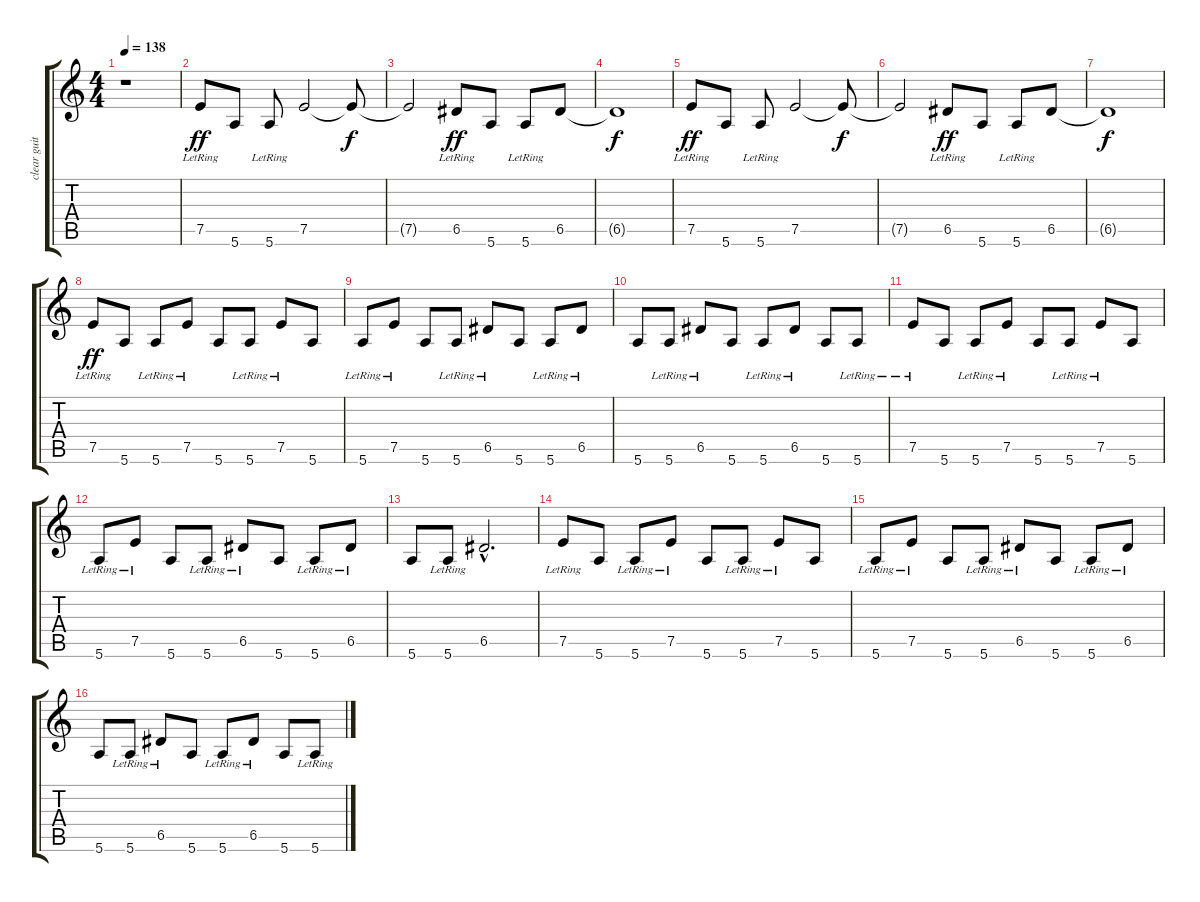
\track ("clear guitar" "clear guit") {instrument acousticguitarsteel}
\staff {score tabs}
\tuning (E4 B3 G3 D3 A2 E2) {hide}
\ts (4 4)
\tempo 138
\tempo 210
\tempo 138
\clef g2
\ks c
r.1{dy ff instrument acousticguitarsteel} |
7.5{lr}.8 5.6.8 5.6{lr}.8 7.5.2 7.5{t}.8{dy f} |
7.5{t}.2 6.5{lr}.8{dy ff} 5.6.8 5.6{lr}.8 6.5.8 |
6.5{t}.1{dy f} |
7.5{lr}.8{dy ff} 5.6.8 5.6{lr}.8 7.5.2 7.5{t}.8{dy f} |
7.5{t}.2 6.5{lr}.8{dy ff} 5.6.8 5.6{lr}.8 6.5.8 |
6.5{t}.1{dy f} |
7.5{lr}.8{dy ff} 5.6.8 5.6{lr}.8 7.5{lr}.8 5.6.8 5.6{lr}.8 7.5{lr}.8 5.6.8 |
5.6{lr}.8 7.5{lr}.8 5.6.8 5.6{lr}.8 6.5{lr}.8 5.6.8 5.6{lr}.8 6.5{lr}.8 |
5.6.8 5.6{lr}.8 6.5{lr}.8 5.6.8 5.6{lr}.8 6.5{lr}.8 5.6.8 5.6{lr}.8 |
7.5{lr}.8 5.6.8 5.6{lr}.8 7.5{lr}.8 5.6.8 5.6{lr}.8 7.5{lr}.8 5.6.8 |
5.6{lr}.8 7.5{lr}.8 5.6.8 5.6{lr}.8 6.5{lr}.8 5.6.8 5.6{lr}.8 6.5{lr}.8 |
5.6.8 5.6{lr}.8 6.5{hac}.2{d} |
7.5{lr}.8 5.6.8 5.6{lr}.8 7.5{lr}.8 5.6.8 5.6{lr}.8 7.5{lr}.8 5.6.8 |
5.6{lr}.8 7.5{lr}.8 5.6.8 5.6{lr}.8 6.5{lr}.8 5.6.8 5.6{lr}.8 6.5{lr}.8 |
5.6.8 5.6{lr}.8 6.5{lr}.8 5.6.8 5.6{lr}.8 6.5{lr}.8 5.6.8 5.6{lr}.8
